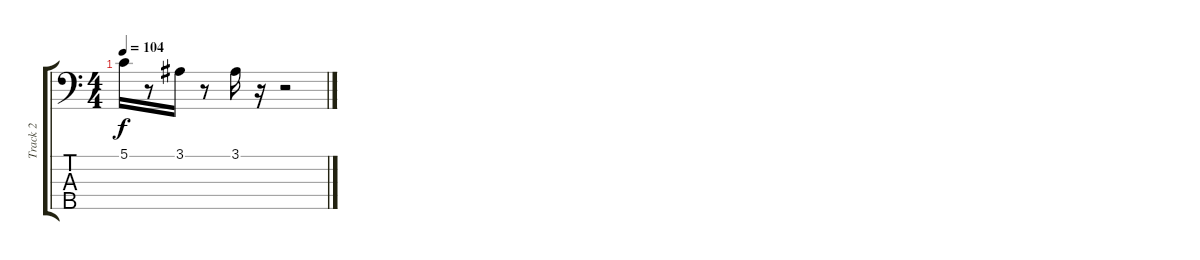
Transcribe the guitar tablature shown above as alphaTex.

\track ("Track 2" "Track 2") {instrument electricbassfinger}
\staff {score tabs}
\tuning (G2 D2 A1 E1 B0) {hide}
\ts (4 4)
\tempo 104
\clef f4
\ks c
5.1.16{dy f} r.8 3.1.16 r.8 3.1.16 r.16 r.2
